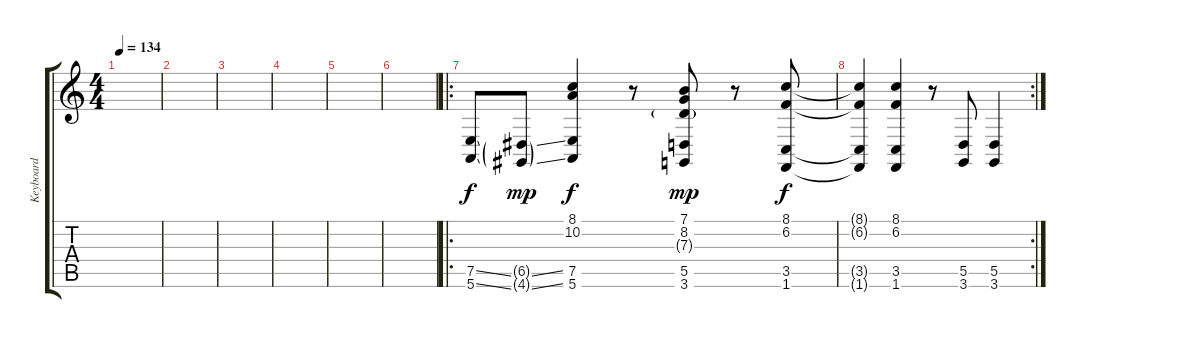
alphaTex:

\track ("Keyboard" "Keyboard") {instrument lead2sawtooth}
\staff {score tabs}
\tuning (E4 B3 G3 D3 A2 E2) {hide}
\ts (4 4)
\tempo 134
\clef g2
\ks c
|
|
|
|
|
|
\ro
(7.5{ss} 5.6{ss}).8{volume 13} (6.5{ss g} 4.6{ss g}).8{dy mp} (8.1 10.2 7.5 5.6).4{dy f} r.8 (7.1 8.2 7.3{g} 5.5 3.6).8{dy mp} r.8 (8.1 6.2 3.5 1.6).8{dy f} |
\rc 2
(8.1{t} 6.2{t} 3.5{t} 1.6{t}).4 (8.1 6.2 3.5 1.6).4 r.8 (5.5 3.6).8 (5.5 3.6).4
